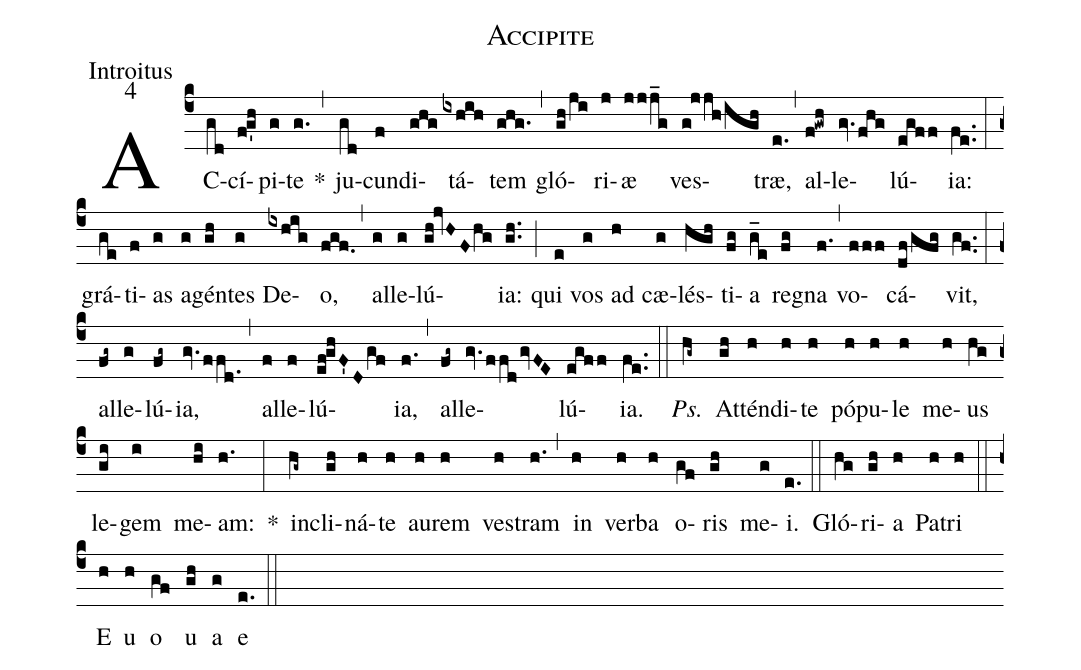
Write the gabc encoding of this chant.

name:Accipite;
office-part:Introitus;
mode:4;
%%
(c4) AC(gd)cí(f!g'h)pi(g)te(g.) *(,) ju(gd)cun(f)di(ghg)tá(ixhih)tem(ghg.) (,) gló(gh/ji)ri(j)æ(jjj_g) ves(g!jjh/igh)træ,(e.) (,) al(f!gwh)le(gv.fhg)lú(egff)ia:(fe..) (:)
grá(ge)ti(f)as(g) a(g)gén(gh)tes(g) De(ixhig)o,(fgf.) (,) al(g)le(g)lú(gh!jvHF/hg)ia:(gh..) (;) qui(e) vos(g) ad(h) cæ(g)lés(hgh)ti(fg)a(g_e) re(fg)gna(f.) (,) vo(fff)cá(df/gfg)vit,(gf..) (:)
al(fg~)le(g)lú(fg~)ia,(gv.ffd.) (,) al(f)le(f)lú(ef!ghF'D/gf)ia,(f.) (,) al(fg~)le(gv.ffd/gvFE)lú(egff)ia.(fe..) (::)
<i>Ps.</i>(hg~) At(gh)tén(h)di(h)te(h) pó(h)pu(h)le(h) me(h)us(hg) le(gi)gem(i) me(hi)am:(h.) *(:)
in(hg~)cli(gh)ná(h)te(h) au(h)rem(h) ves(h)tram(h.) (,) in(h) ver(h)ba(h) o(gf)ris(gh) me(g)i.(e.) (::)
Gló(hg)ri(gh)a(h) Pa(h)tri(h) (::)
E(h) u(h) o(gf) u(gh) a(g) e(e.) (::)
